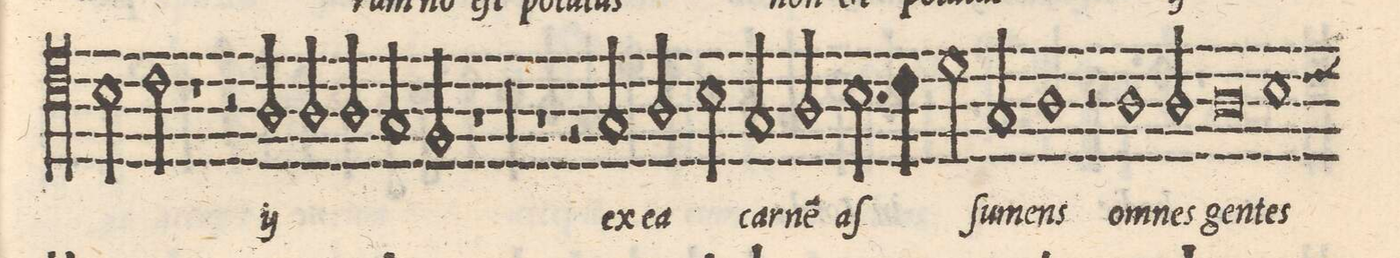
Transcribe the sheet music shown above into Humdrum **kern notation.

**kern	**text
*I"TENORE	*
*clefC4	*
*k[]	*
*met(C|)	*
*M2/2	*
=67-	=67-
2B\	-lu-
2c\	-tus
*	*Xij
=68-	=68-
1r	.
=69-	=69-
2r	.
*	*ij
2A/	non
=70-	=70-
2A/	eſt
2A/	pol-
=71-	=71-
2G/	-lu-
2F/	-tus
*	*Xij
=72-	=72-
1r	.
=73-	=73-
1r	.
=74-	=74-
1r	.
=75-	=75-
1r	.
=76-	=76-
1r	.
=77-	=77-
1r	.
=78-	=78-
2r	.
2G/	ex
=79-	=79-
2A/	ea
2B\	cer-
=80-	=80-
2G/	-ne[m]
2A/	.
=81-	=81-
2.B\	aſ
4c\	.
=82-	=82-
2d\	.
2G/	ſu-
=83-	=83-
1A	-mens
=84-	=84-
2r	.
1A\	om-
=85-	=85-
2A/	-nes
=86-	=86-
0A	gen-
=87-	=87-
=88-	=88-
*custos:c	*
1B	-tes
*-	*-
